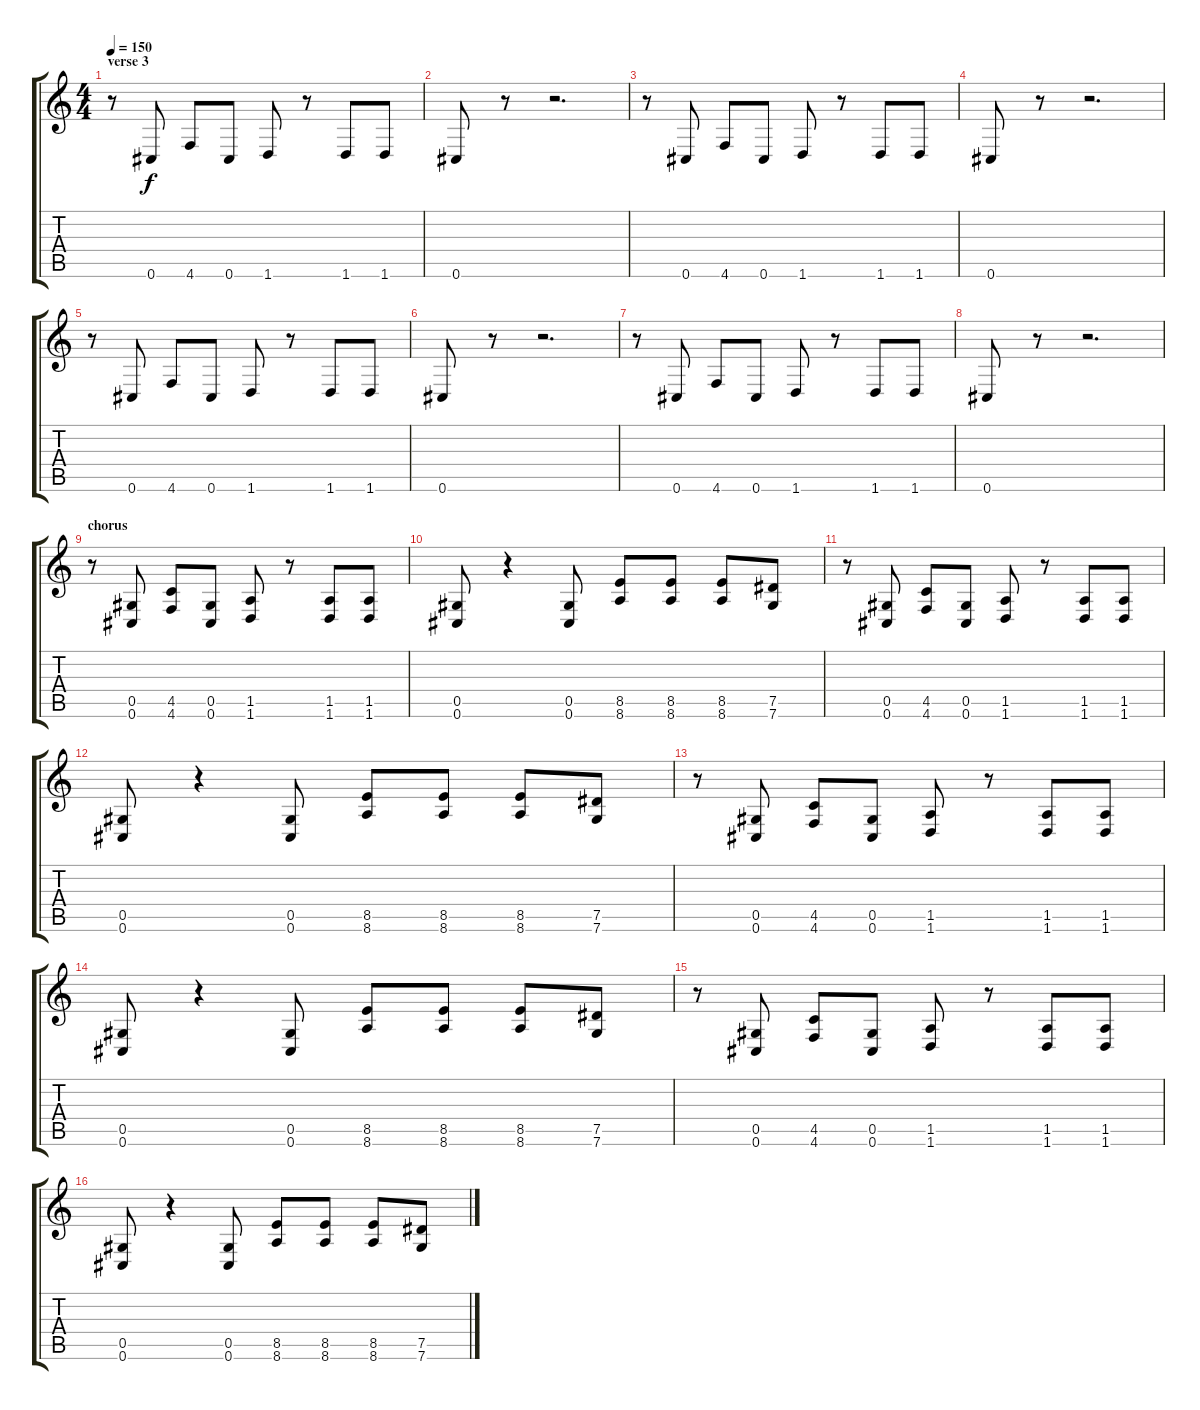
\track "" {instrument distortionguitar}
\staff {score tabs}
\tuning (Eb4 Bb3 Gb3 Db3 Ab2 Db2) {hide}
\ts (4 4)
\section ("" "verse 3")
\tempo 150
\clef g2
\ks c
r.8{dy f volume 13 balance 2 instrument overdrivenguitar} 0.6.8 4.6.8 0.6.8 1.6.8 r.8 1.6.8 1.6.8 |
0.6.8 r.8 r.2{d} |
r.8 0.6.8 4.6.8 0.6.8 1.6.8 r.8 1.6.8 1.6.8 |
0.6.8 r.8 r.2{d} |
r.8 0.6.8 4.6.8 0.6.8 1.6.8 r.8 1.6.8 1.6.8 |
0.6.8 r.8 r.2{d} |
r.8 0.6.8 4.6.8 0.6.8 1.6.8 r.8 1.6.8 1.6.8 |
0.6.8 r.8 r.2{d} |
\section ("" "chorus")
r.8{volume 13 balance 8 instrument distortionguitar} (0.5 0.6).8 (4.5 4.6).8 (0.5 0.6).8 (1.5 1.6).8 r.8 (1.5 1.6).8 (1.5 1.6).8 |
(0.5 0.6).8 r.4 (0.5 0.6).8 (8.5 8.6).8 (8.5 8.6).8 (8.5 8.6).8 (7.5 7.6).8 |
r.8 (0.5 0.6).8 (4.5 4.6).8 (0.5 0.6).8 (1.5 1.6).8 r.8 (1.5 1.6).8 (1.5 1.6).8 |
(0.5 0.6).8 r.4 (0.5 0.6).8 (8.5 8.6).8 (8.5 8.6).8 (8.5 8.6).8 (7.5 7.6).8 |
r.8 (0.5 0.6).8 (4.5 4.6).8 (0.5 0.6).8 (1.5 1.6).8 r.8 (1.5 1.6).8 (1.5 1.6).8 |
(0.5 0.6).8 r.4 (0.5 0.6).8 (8.5 8.6).8 (8.5 8.6).8 (8.5 8.6).8 (7.5 7.6).8 |
r.8 (0.5 0.6).8 (4.5 4.6).8 (0.5 0.6).8 (1.5 1.6).8 r.8 (1.5 1.6).8 (1.5 1.6).8 |
(0.5 0.6).8 r.4 (0.5 0.6).8 (8.5 8.6).8 (8.5 8.6).8 (8.5 8.6).8 (7.5 7.6).8
